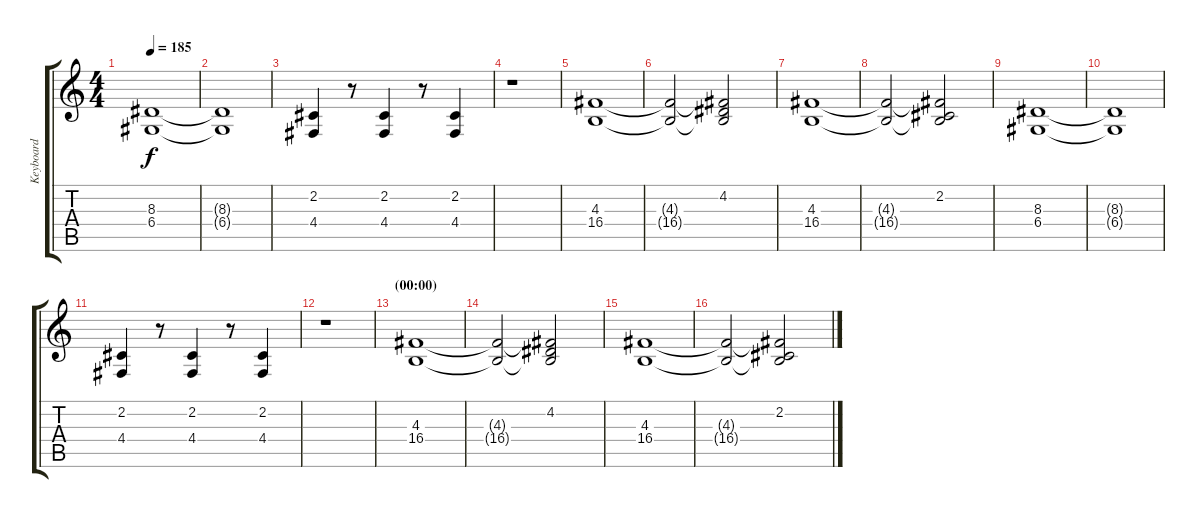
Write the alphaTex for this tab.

\track ("Keyboard" "Keyboard") {instrument synthstrings1}
\staff {score tabs}
\tuning (E4 B3 G3 D3 A2 E2) {hide}
\ts (4 4)
\tempo 185
\clef g2
\ks c
(8.3 6.4).1{dy f} |
(8.3{t} 6.4{t}).1 |
(2.2 4.4).4 r.8 (2.2 4.4).4 r.8 (2.2 4.4).4 |
r.1 |
(4.3 16.4).1 |
(4.3{t} 16.4{t}).2 (4.2 4.3{t} 16.4{t}).2 |
(4.3 16.4).1 |
(4.3{t} 16.4{t}).2 (2.2 4.3{t} 16.4{t}).2 |
(8.3 6.4).1 |
(8.3{t} 6.4{t}).1 |
(2.2 4.4).4 r.8 (2.2 4.4).4 r.8 (2.2 4.4).4 |
r.1 |
\section ("" "(00:00)")
(4.3 16.4).1 |
(4.3{t} 16.4{t}).2 (4.2 4.3{t} 16.4{t}).2 |
(4.3 16.4).1 |
(4.3{t} 16.4{t}).2 (2.2 4.3{t} 16.4{t}).2
